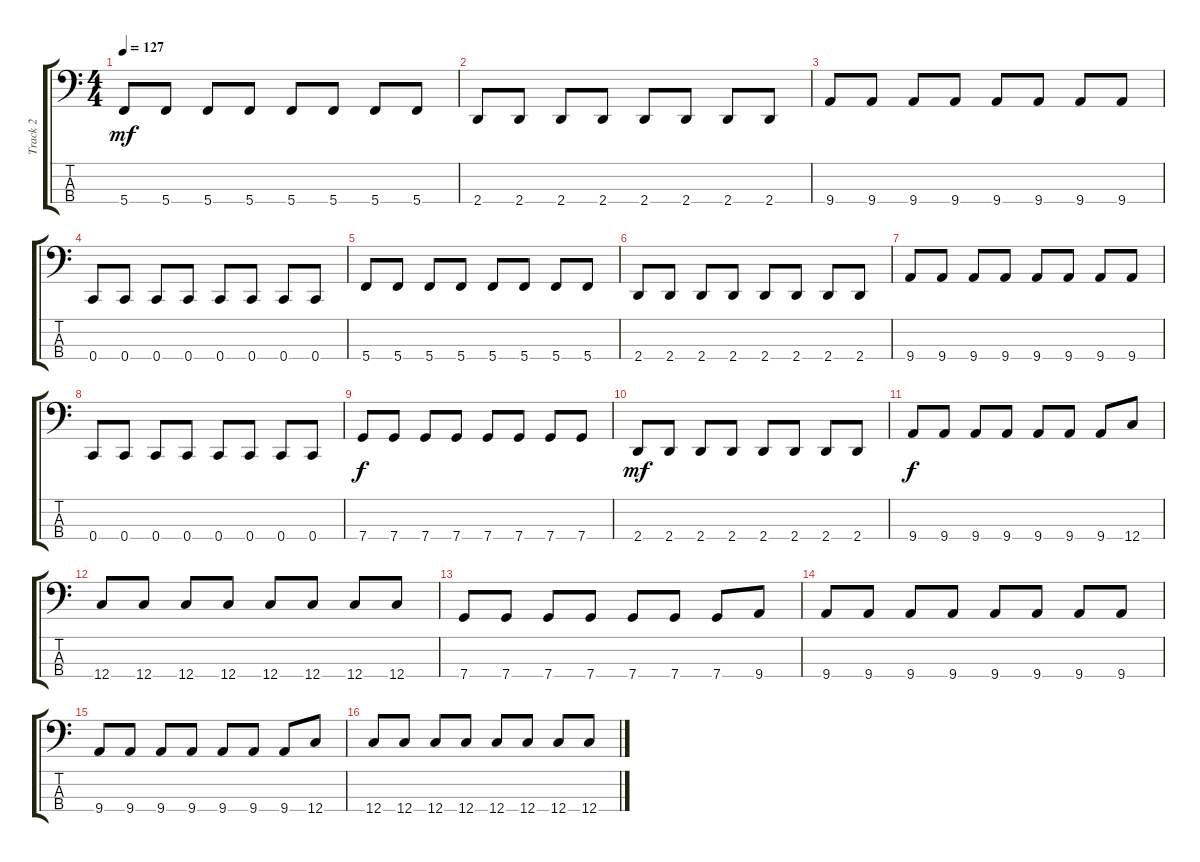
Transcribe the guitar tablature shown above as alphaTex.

\track ("Track 2" "Track 2") {instrument electricbassfinger}
\staff {score tabs}
\tuning (F2 C2 G1 C1) {hide}
\ts (4 4)
\tempo 127
\clef f4
\ks c
5.4.8{dy mf} 5.4.8 5.4.8 5.4.8 5.4.8 5.4.8 5.4.8 5.4.8 |
2.4.8 2.4.8 2.4.8 2.4.8 2.4.8 2.4.8 2.4.8 2.4.8 |
9.4.8 9.4.8 9.4.8 9.4.8 9.4.8 9.4.8 9.4.8 9.4.8 |
0.4.8 0.4.8 0.4.8 0.4.8 0.4.8 0.4.8 0.4.8 0.4.8 |
5.4.8 5.4.8 5.4.8 5.4.8 5.4.8 5.4.8 5.4.8 5.4.8 |
2.4.8 2.4.8 2.4.8 2.4.8 2.4.8 2.4.8 2.4.8 2.4.8 |
9.4.8 9.4.8 9.4.8 9.4.8 9.4.8 9.4.8 9.4.8 9.4.8 |
0.4.8 0.4.8 0.4.8 0.4.8 0.4.8 0.4.8 0.4.8 0.4.8 |
7.4.8{dy f} 7.4.8 7.4.8 7.4.8 7.4.8 7.4.8 7.4.8 7.4.8 |
2.4.8{dy mf} 2.4.8 2.4.8 2.4.8 2.4.8 2.4.8 2.4.8 2.4.8 |
9.4.8{dy f} 9.4.8 9.4.8 9.4.8 9.4.8 9.4.8 9.4.8 12.4.8 |
12.4.8 12.4.8 12.4.8 12.4.8 12.4.8 12.4.8 12.4.8 12.4.8 |
7.4.8 7.4.8 7.4.8 7.4.8 7.4.8 7.4.8 7.4.8 9.4.8 |
9.4.8 9.4.8 9.4.8 9.4.8 9.4.8 9.4.8 9.4.8 9.4.8 |
9.4.8 9.4.8 9.4.8 9.4.8 9.4.8 9.4.8 9.4.8 12.4.8 |
12.4.8 12.4.8 12.4.8 12.4.8 12.4.8 12.4.8 12.4.8 12.4.8
